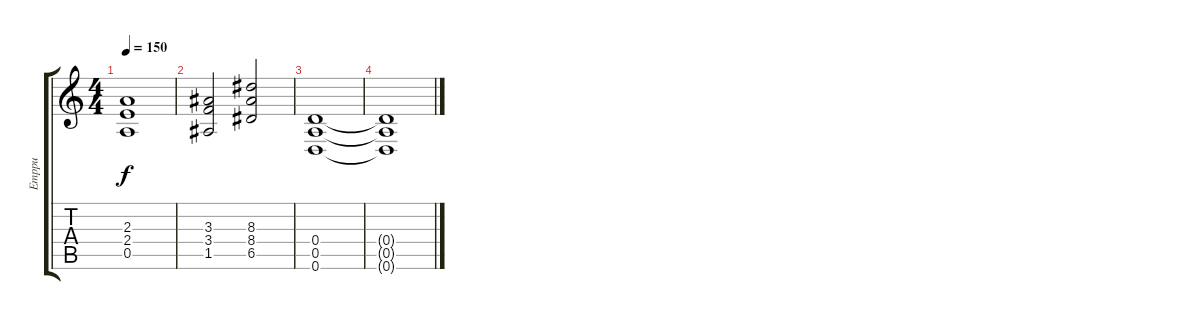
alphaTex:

\track ("Emppu" "Emppu") {instrument distortionguitar}
\staff {score tabs}
\tuning (E4 B3 G3 D3 A2 D2) {hide}
\ts (4 4)
\tempo 150
\clef g2
\ks c
(2.3 2.4 0.5).1{dy f} |
(3.3 3.4 1.5).2 (8.3 8.4 6.5).2 |
(0.4 0.5 0.6).1 |
(0.4{t} 0.5{t} 0.6{t}).1
